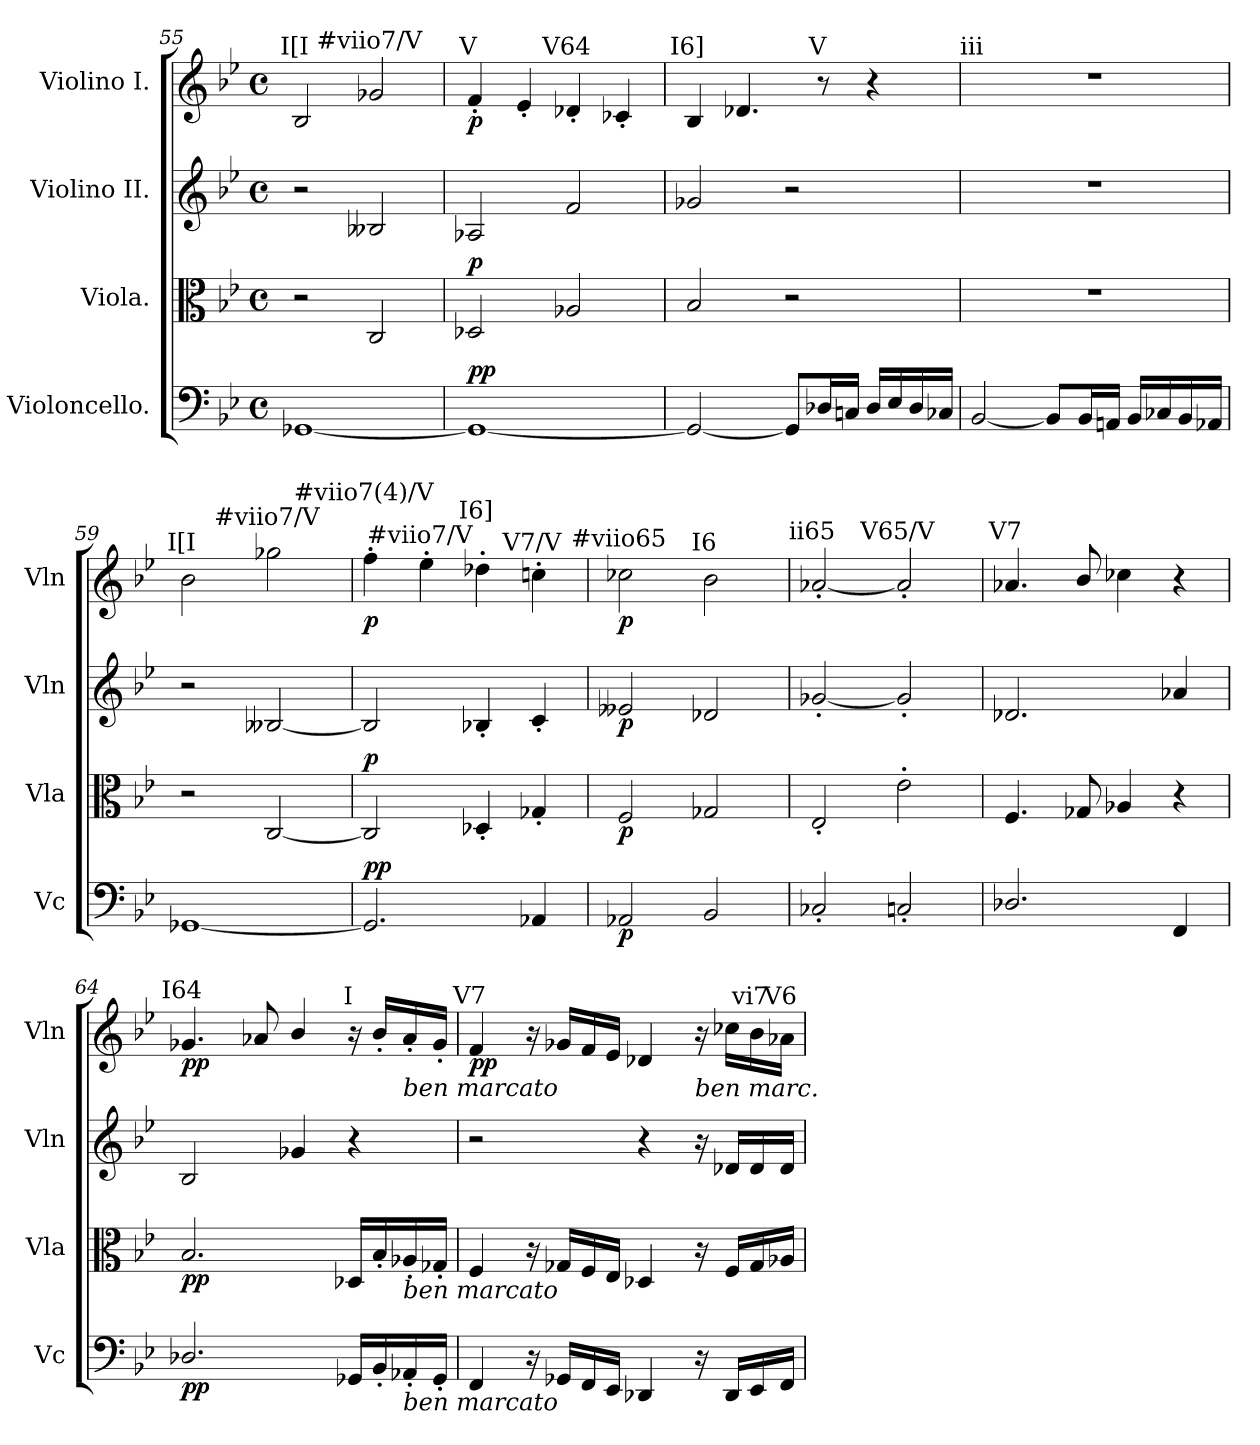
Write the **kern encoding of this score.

**kern	**dynam	**kern	**dynam	**kern	**dynam	**kern	**dynam
*part4	*part4	*part3	*part3	*part2	*part2	*part1	*part1
*staff4	*staff4	*staff3	*staff3	*staff2	*staff2	*staff1	*staff1
*I"Violoncello.	*	*I"Viola.	*	*I"Violino II.	*	*I"Violino I.	*
*I'Vc	*	*I'Vla	*	*I'Vln	*	*I'Vln	*
*clefF4	*	*clefC3	*	*clefG2	*	*clefG2	*
*k[b-e-]	*	*k[b-e-]	*	*k[b-e-]	*	*k[b-e-]	*
*B-:	*	*B-:	*	*B-:	*	*B-:	*
*M4/4	*	*M4/4	*	*M4/4	*	*M4/4	*
*met(c)	*	*met(c)	*	*met(c)	*	*met(c)	*
=55	=55	=55	=55	=55	=55	=55	=55
!	!	!	!	!	!	!LO:TX:a:cj:t=I[I	!
[1GG-X	.	2r	.	2r	.	2B-/	.
!	!	!	!	!	!	!LO:TX:a:cj:t=#viio7/V	!
.	.	2C/	.	2B--X/	.	2g-X/	.
=56	=56	=56	=56	=56	=56	=56	=56
!	!	!	!	!	!	!LO:TX:a:cj:t=V	!
!	!LO:DY:b	!	!	!	!	!	!
!	!LO:DY:n=1:a	!	!LO:DY:a	!	!	!	!LO:DY:b
1GG-_	p p	2D-X/	p	2A-X/	.	4f'</	p
.	.	.	.	.	.	4e-'</	.
!	!	!	!	!	!	!LO:TX:a:cj:t=V64	!
.	.	2A-X/	.	2f/	.	4d-X'</	.
.	.	.	.	.	.	4c-X'</	.
=57	=57	=57	=57	=57	=57	=57	=57
!	!	!	!	!	!	!LO:TX:a:cj:t=I6]	!
2GG-/_	.	2B-/	.	2g-X/	.	4B-/	.
.	.	.	.	.	.	4.d-X/	.
8GG-/L]	.	2r	.	2r	.	.	.
!	!	!	!	!	!	!LO:TX:a:cj:t=V	!
16D-X/L	.	.	.	.	.	8r	.
16Cn/JJ	.	.	.	.	.	.	.
16D-/LL	.	.	.	.	.	4r	.
16E-/	.	.	.	.	.	.	.
16D-/	.	.	.	.	.	.	.
16C-X/JJ	.	.	.	.	.	.	.
!!LO:PB:g=z
=58	=58	=58	=58	=58	=58	=58	=58
!	!	!	!	!	!	!LO:TX:a:cj:t=iii	!
[2BB-/	.	1r	.	1r	.	1r	.
8BB-/L]	.	.	.	.	.	.	.
16BB-/L	.	.	.	.	.	.	.
16AAn/JJ	.	.	.	.	.	.	.
16BB-/LL	.	.	.	.	.	.	.
16C-X/	.	.	.	.	.	.	.
16BB-/	.	.	.	.	.	.	.
16AA-X/JJ	.	.	.	.	.	.	.
!!LO:LB:g=z
=59	=59	=59	=59	=59	=59	=59	=59
!	!	!	!	!	!	!LO:TX:a:cj:t=I[I	!
[1GG-X	.	2r	.	2r	.	2b-\	.
!	!	!	!	!	!	!LO:TX:a:cj:t=#viio7/V	!
.	.	[2C/	.	[2B--X/	.	2gg-X\	.
=60	=60	=60	=60	=60	=60	=60	=60
!	!	!	!	!	!	!LO:TX:a:cj:t=#viio7(4)/V	!
!	!LO:DY:b	!	!	!	!	!	!
!	!LO:DY:n=1:a	!	!LO:DY:a	!	!	!	!LO:DY:b
2.GG-/]	p p	2C/]	p	2B--/]	.	4ff'>\	p
!	!	!	!	!	!	!LO:TX:a:cj:t=#viio7/V	!
.	.	.	.	.	.	4ee-'>\	.
!	!	!	!	!	!	!LO:TX:a:cj:t=I6]	!
.	.	4D-X'</	.	4B-X'</	.	4dd-X'>\	.
!	!	!	!	!	!	!LO:TX:a:cj:t=V7/V	!
4AA-X/	.	4G-X'</	.	4c'</	.	4ccn'>\	.
=61	=61	=61	=61	=61	=61	=61	=61
!	!	!	!	!	!	!LO:TX:a:cj:t=#viio65	!
!	!LO:DY:b	!	!LO:DY:b	!	!LO:DY:b	!	!LO:DY:b
2AA-X/	p	2F/	p	2e--X/	p	2cc-X\	p
!	!	!	!	!	!	!LO:TX:a:cj:t=I6	!
2BB-/	.	2G-X/	.	2d-X/	.	2b-\	.
=62	=62	=62	=62	=62	=62	=62	=62
!	!	!	!	!	!	!LO:TX:a:cj:t=ii65	!
2C-X'</	.	2E-'</	.	[2g-X'</	.	[2a-X'</	.
!	!	!	!	!	!	!LO:TX:a:cj:t=V65/V	!
2Cn'</	.	2e-'>\	.	2g-'</]	.	2a-'</]	.
=63	=63	=63	=63	=63	=63	=63	=63
!	!	!	!	!	!	!LO:TX:a:cj:t=V7	!
2.D-X/	.	4.F/	.	2.d-X/	.	4.a-X/	.
.	.	8G-X/	.	.	.	8b-/	.
.	.	4A-X/	.	.	.	4cc-X\	.
4FF/	.	4r	.	4a-X/	.	4r	.
=64	=64	=64	=64	=64	=64	=64	=64
!	!	!	!	!	!	!LO:TX:a:cj:t=I64	!
!	!LO:DY:b	!	!LO:DY:b	!	!	!	!LO:DY:b
2.D-X/	pp	2.B-/	pp	2B-/	.	4.g-X/	pp
.	.	.	.	.	.	8a-X/	.
.	.	.	.	4g-X/	.	4b-/	.
!	!	!	!	!	!	!LO:TX:a:cj:t=I	!
16GG-X/LL	.	16D-X/LL	.	4r	.	16r	.
16BB-'</	.	16B-'</	.	.	.	16b-'</LL	.
!	!	!	!	!	!	!LO:TX:b:i:t=ben marcato	!
!	!	!LO:TX:b:i:t=ben marcato	!	!	!	!	!
!LO:TX:b:i:t=ben marcato	!	!	!	!	!	!	!
16AA-X'</	.	16A-X'</	.	.	.	16a-'</	.
16GG-'</JJ	.	16G-X'</JJ	.	.	.	16g-'</JJ	.
!!LO:LB:g=z
=65	=65	=65	=65	=65	=65	=65	=65
!	!	!	!	!	!	!LO:TX:a:cj:t=V7	!
!	!	!	!	!	!	!	!LO:DY:b
4FF/	.	4F/	.	2r	.	4f/	pp
16r	.	16r	.	.	.	16r	.
16GG-X/LL	.	16G-X/LL	.	.	.	16g-X/LL	.
16FF/	.	16F/	.	.	.	16f/	.
16EE-/JJ	.	16E-/JJ	.	.	.	16e-/JJ	.
4DD-X/	.	4D-X/	.	4r	.	4d-X/	.
!	!	!	!	!	!	!LO:TX:b:i:t=ben marc.	!
16r	.	16r	.	16r	.	16r	.
16DD-/LL	.	16F/LL	.	16d-X/LL	.	16cc-X\LL	.
!	!	!	!	!	!	!LO:TX:a:cj:t=vi7	!
16EE-/	.	16G-/	.	16d-/	.	16b-\	.
!	!	!	!	!	!	!LO:TX:a:cj:t=V6	!
16FF/JJ	.	16A-X/JJ	.	16d-/JJ	.	16a-X\JJ	.
=	=	=	=	=	=	=	=
*-	*-	*-	*-	*-	*-	*-	*-
